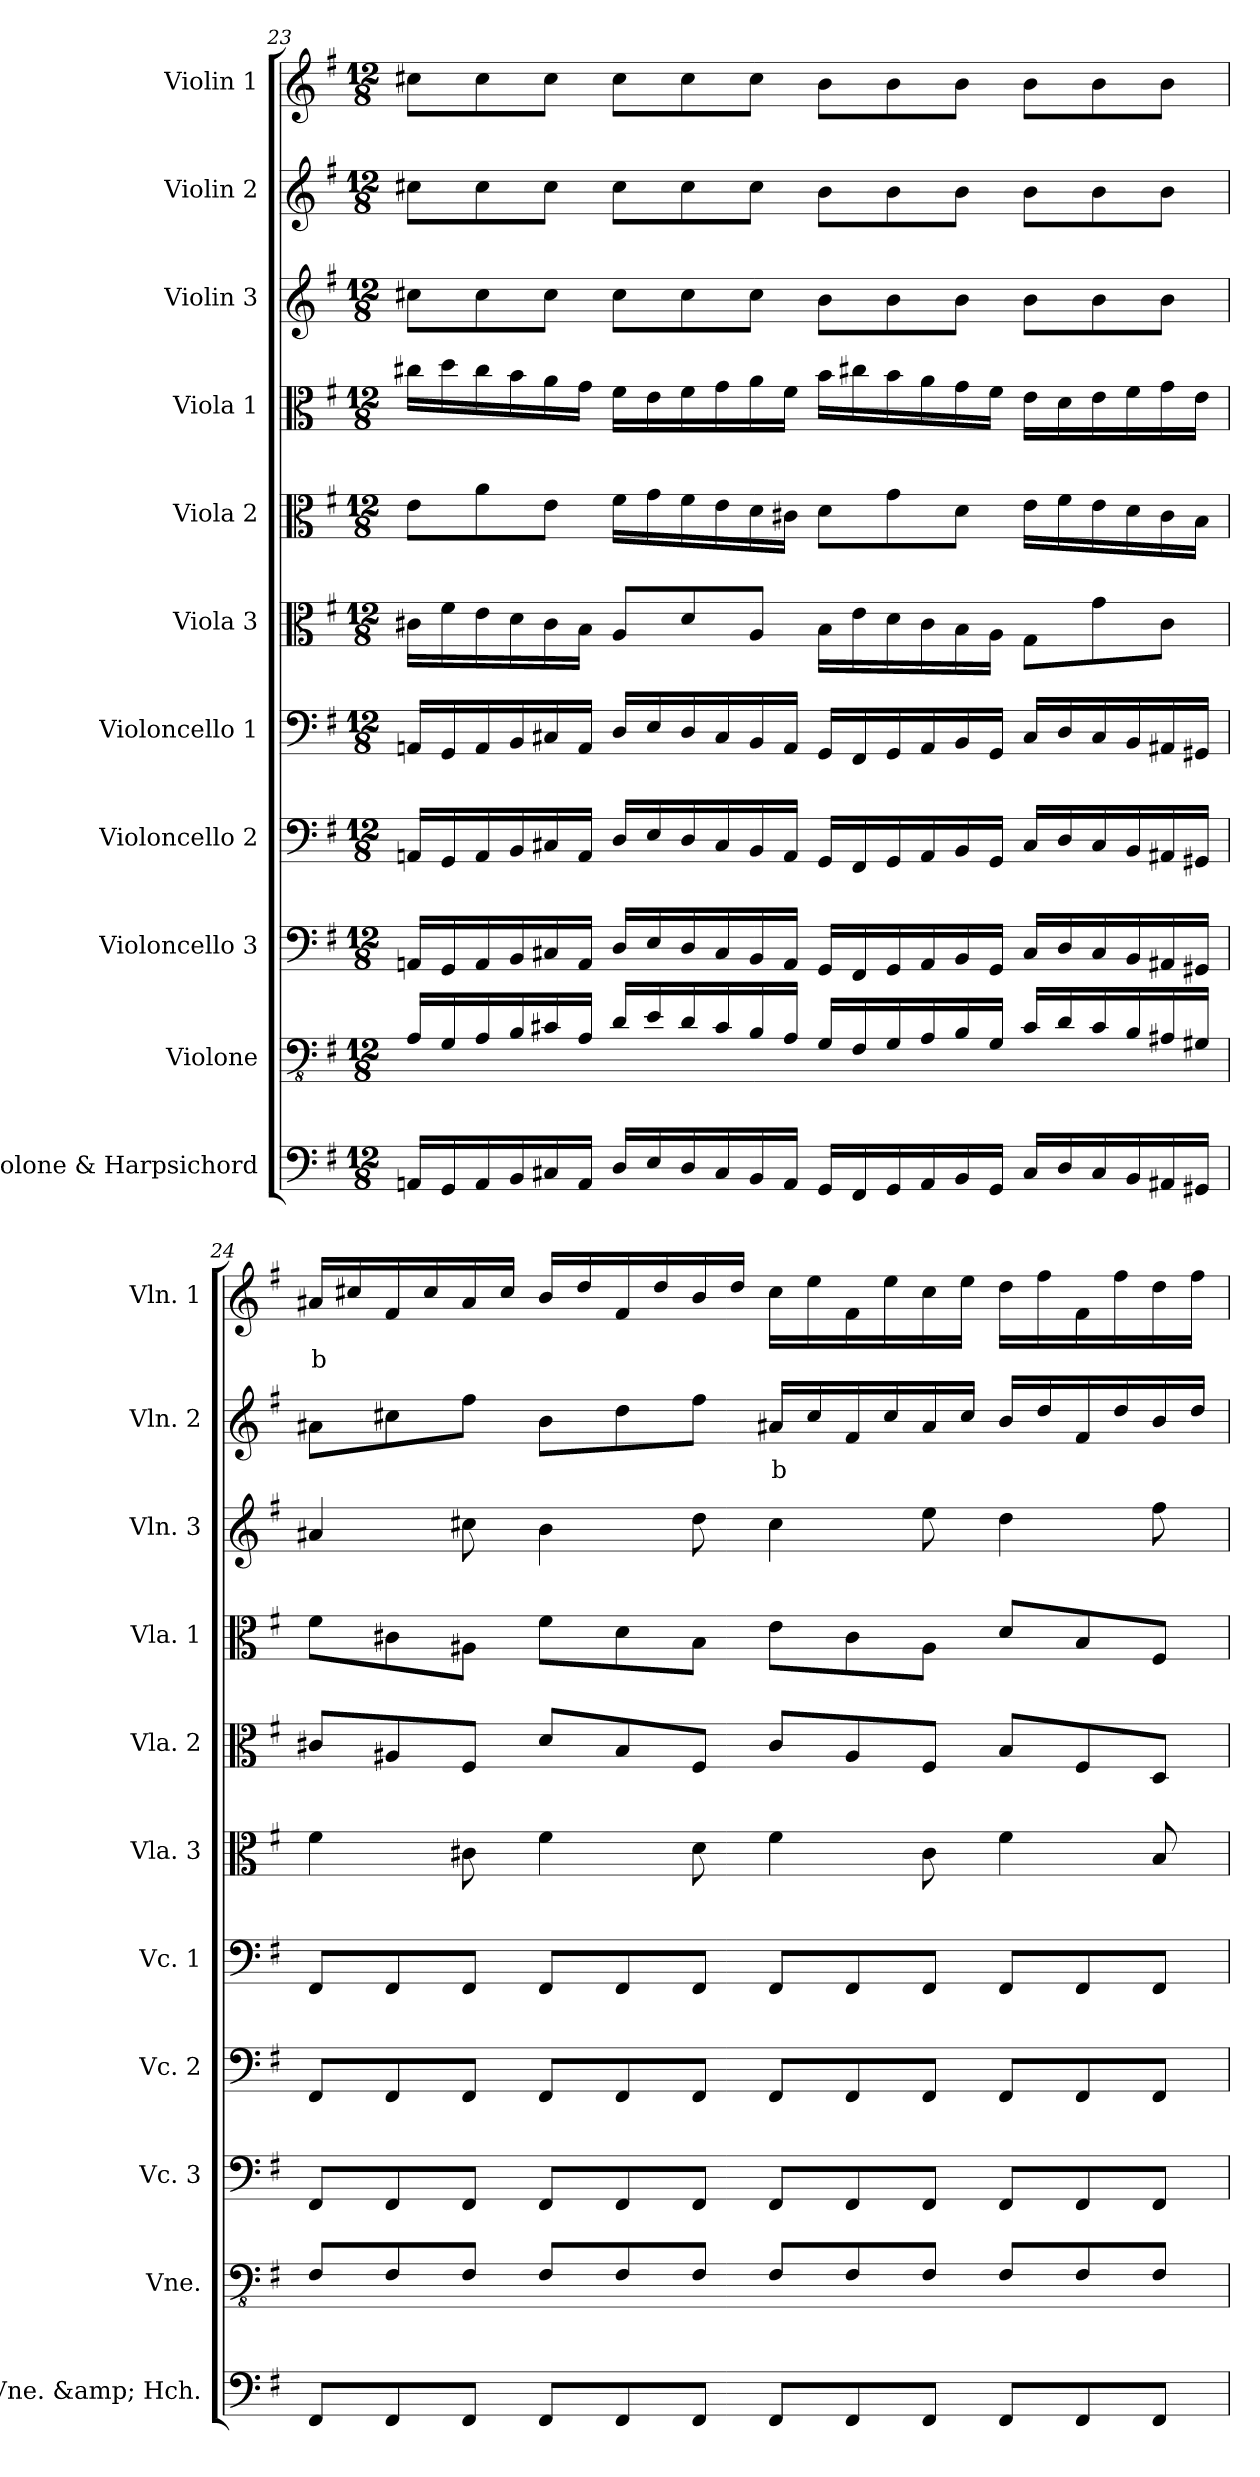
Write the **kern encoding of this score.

**kern	**kern	**kern	**kern	**kern	**kern	**kern	**kern	**kern	**kern	**text	**kern	**text
*part11	*part10	*part9	*part8	*part7	*part6	*part5	*part4	*part3	*part2	*part2	*part1	*part1
*staff11	*staff10	*staff9	*staff8	*staff7	*staff6	*staff5	*staff4	*staff3	*staff2	*staff2	*staff1	*staff1
*I"Violone &amp; Harpsichord	*I"Violone	*I"Violoncello 3	*I"Violoncello 2	*I"Violoncello 1	*I"Viola 3	*I"Viola 2	*I"Viola 1	*I"Violin 3	*I"Violin 2	*	*I"Violin 1	*
*I'Vne. &amp; Hch.	*I'Vne.	*I'Vc. 3	*I'Vc. 2	*I'Vc. 1	*I'Vla. 3	*I'Vla. 2	*I'Vla. 1	*I'Vln. 3	*I'Vln. 2	*	*I'Vln. 1	*
*clefF4	*clefFv4	*clefF4	*clefF4	*clefF4	*clefC3	*clefC3	*clefC3	*clefG2	*clefG2	*	*clefG2	*
*	*ITrd7c12	*	*	*	*	*	*	*	*	*	*	*
*k[f#]	*k[f#]	*k[f#]	*k[f#]	*k[f#]	*k[f#]	*k[f#]	*k[f#]	*k[f#]	*k[f#]	*	*k[f#]	*
*M12/8	*M12/8	*M12/8	*M12/8	*M12/8	*M12/8	*M12/8	*M12/8	*M12/8	*M12/8	*	*M12/8	*
=23	=23	=23	=23	=23	=23	=23	=23	=23	=23	=23	=23	=23
16AAn/LL	16AAA/LL	16AAn/LL	16AAn/LL	16AAn/LL	16c#X\LL	8e\L	16cc#X\LL	8cc#X\L	8cc#X\L	.	8cc#X\L	.
16GG/	16GGG/	16GG/	16GG/	16GG/	16f#\	.	16dd\	.	.	.	.	.
16AA/	16AAA/	16AA/	16AA/	16AA/	16e\	8a\	16cc#\	8cc#\	8cc#\	.	8cc#\	.
16BB/	16BBB/	16BB/	16BB/	16BB/	16d\	.	16b\	.	.	.	.	.
16C#X/	16CC#X/	16C#X/	16C#X/	16C#X/	16c#\	8e\J	16a\	8cc#\J	8cc#\J	.	8cc#\J	.
16AA/JJ	16AAA/JJ	16AA/JJ	16AA/JJ	16AA/JJ	16B\JJ	.	16g\JJ	.	.	.	.	.
16D/LL	16DD/LL	16D/LL	16D/LL	16D/LL	8A/L	16f#\LL	16f#\LL	8cc#\L	8cc#\L	.	8cc#\L	.
16E/	16EE/	16E/	16E/	16E/	.	16g\	16e\	.	.	.	.	.
16D/	16DD/	16D/	16D/	16D/	8d/	16f#\	16f#\	8cc#\	8cc#\	.	8cc#\	.
16C#/	16CC#/	16C#/	16C#/	16C#/	.	16e\	16g\	.	.	.	.	.
16BB/	16BBB/	16BB/	16BB/	16BB/	8A/J	16d\	16a\	8cc#\J	8cc#\J	.	8cc#\J	.
16AA/JJ	16AAA/JJ	16AA/JJ	16AA/JJ	16AA/JJ	.	16c#X\JJ	16f#\JJ	.	.	.	.	.
16GG/LL	16GGG/LL	16GG/LL	16GG/LL	16GG/LL	16B\LL	8d\L	16b\LL	8b\L	8b\L	.	8b\L	.
16FF#/	16FFF#/	16FF#/	16FF#/	16FF#/	16e\	.	16cc#X\	.	.	.	.	.
16GG/	16GGG/	16GG/	16GG/	16GG/	16d\	8g\	16b\	8b\	8b\	.	8b\	.
16AA/	16AAA/	16AA/	16AA/	16AA/	16c#\	.	16a\	.	.	.	.	.
16BB/	16BBB/	16BB/	16BB/	16BB/	16B\	8d\J	16g\	8b\J	8b\J	.	8b\J	.
16GG/JJ	16GGG/JJ	16GG/JJ	16GG/JJ	16GG/JJ	16A\JJ	.	16f#\JJ	.	.	.	.	.
16C#/LL	16CC#/LL	16C#/LL	16C#/LL	16C#/LL	8G\L	16e\LL	16e\LL	8b\L	8b\L	.	8b\L	.
16D/	16DD/	16D/	16D/	16D/	.	16f#\	16d\	.	.	.	.	.
16C#/	16CC#/	16C#/	16C#/	16C#/	8g\	16e\	16e\	8b\	8b\	.	8b\	.
16BB/	16BBB/	16BB/	16BB/	16BB/	.	16d\	16f#\	.	.	.	.	.
16AA#X/	16AAA#X/	16AA#X/	16AA#X/	16AA#X/	8c#\J	16c#\	16g\	8b\J	8b\J	.	8b\J	.
16GG#X/JJ	16GGG#X/JJ	16GG#X/JJ	16GG#X/JJ	16GG#X/JJ	.	16B\JJ	16e\JJ	.	.	.	.	.
=24	=24	=24	=24	=24	=24	=24	=24	=24	=24	=24	=24	=24
!	!	!	!	!	!	!	!	!	!	!	!	!LO:LY:color=#FF0000
8FF#/L	8FFF#/L	8FF#/L	8FF#/L	8FF#/L	4f#\	8c#X/L	8f#\L	4a#X/	8a#X\L	.	16a#X/LL	b
.	.	.	.	.	.	.	.	.	.	.	16cc#X/	.
8FF#/	8FFF#/	8FF#/	8FF#/	8FF#/	.	8A#X/	8c#X\	.	8cc#X\	.	16f#/	.
.	.	.	.	.	.	.	.	.	.	.	16cc#/	.
8FF#/J	8FFF#/J	8FF#/J	8FF#/J	8FF#/J	8c#X\	8F#/J	8A#X\J	8cc#X\	8ff#\J	.	16a#/	.
.	.	.	.	.	.	.	.	.	.	.	16cc#/JJ	.
8FF#/L	8FFF#/L	8FF#/L	8FF#/L	8FF#/L	4f#\	8d/L	8f#\L	4b\	8b\L	.	16b/LL	.
.	.	.	.	.	.	.	.	.	.	.	16dd/	.
8FF#/	8FFF#/	8FF#/	8FF#/	8FF#/	.	8B/	8d\	.	8dd\	.	16f#/	.
.	.	.	.	.	.	.	.	.	.	.	16dd/	.
8FF#/J	8FFF#/J	8FF#/J	8FF#/J	8FF#/J	8d\	8F#/J	8B\J	8dd\	8ff#\J	.	16b/	.
.	.	.	.	.	.	.	.	.	.	.	16dd/JJ	.
!	!	!	!	!	!	!	!	!	!	!LO:LY:color=#FF0000	!	!
8FF#/L	8FFF#/L	8FF#/L	8FF#/L	8FF#/L	4f#\	8c#/L	8e\L	4cc#\	16a#X/LL	b	16cc#\LL	.
.	.	.	.	.	.	.	.	.	16cc#/	.	16ee\	.
8FF#/	8FFF#/	8FF#/	8FF#/	8FF#/	.	8A#/	8c#\	.	16f#/	.	16f#\	.
.	.	.	.	.	.	.	.	.	16cc#/	.	16ee\	.
8FF#/J	8FFF#/J	8FF#/J	8FF#/J	8FF#/J	8c#\	8F#/J	8A#\J	8ee\	16a#/	.	16cc#\	.
.	.	.	.	.	.	.	.	.	16cc#/JJ	.	16ee\JJ	.
8FF#/L	8FFF#/L	8FF#/L	8FF#/L	8FF#/L	4f#\	8B/L	8d/L	4dd\	16b/LL	.	16dd\LL	.
.	.	.	.	.	.	.	.	.	16dd/	.	16ff#\	.
8FF#/	8FFF#/	8FF#/	8FF#/	8FF#/	.	8F#/	8B/	.	16f#/	.	16f#\	.
.	.	.	.	.	.	.	.	.	16dd/	.	16ff#\	.
8FF#/J	8FFF#/J	8FF#/J	8FF#/J	8FF#/J	8B/	8D/J	8F#/J	8ff#\	16b/	.	16dd\	.
.	.	.	.	.	.	.	.	.	16dd/JJ	.	16ff#\JJ	.
=	=	=	=	=	=	=	=	=	=	=	=	=
*-	*-	*-	*-	*-	*-	*-	*-	*-	*-	*-	*-	*-
